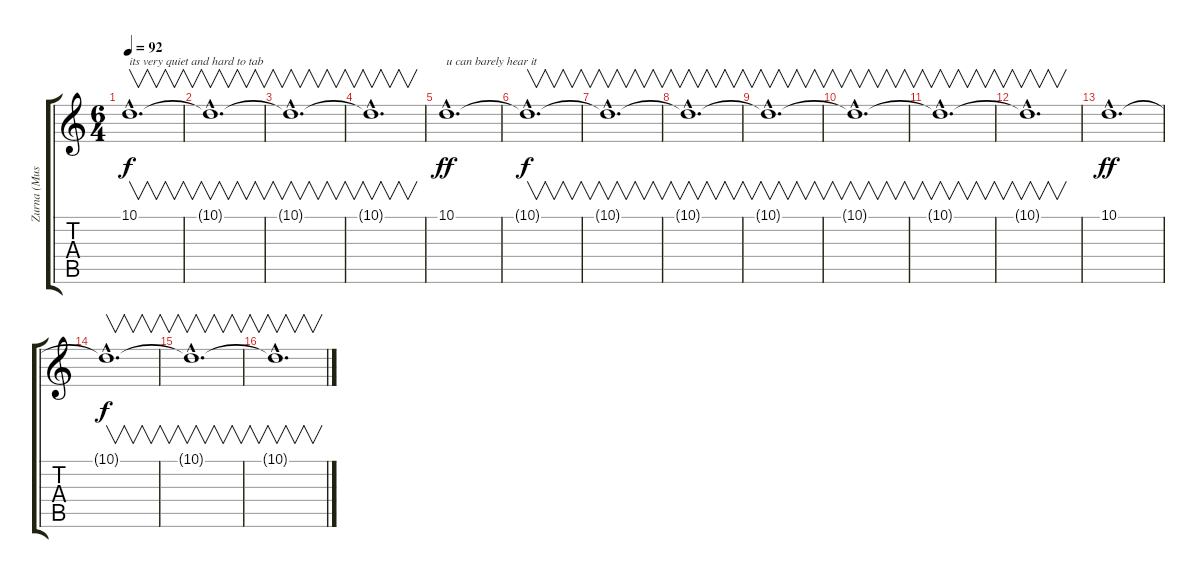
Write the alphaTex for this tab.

\track ("Zurna (Mustafa Sorgun)" "Zurna (Mus") {instrument bagpipe}
\staff {score tabs}
\tuning (E4 B3 G3 D3 A2 E2) {hide}
\ts (6 4)
\tempo 92
\clef g2
\ks c
10.1{hac t}.1{v d txt "its very quiet and hard to tab" dy f} |
10.1{hac t}.1{v d} |
10.1{hac t}.1{v d} |
10.1{hac t}.1{v d} |
10.1{hac}.1{d txt "u can barely hear it" dy ff} |
10.1{hac t}.1{v d dy f} |
10.1{hac t}.1{v d} |
10.1{hac t}.1{v d} |
10.1{hac t}.1{v d} |
10.1{hac t}.1{v d} |
10.1{hac t}.1{v d} |
10.1{hac t}.1{v d} |
10.1{hac}.1{d dy ff} |
10.1{hac t}.1{v d dy f} |
10.1{hac t}.1{v d} |
10.1{hac t}.1{v d}
